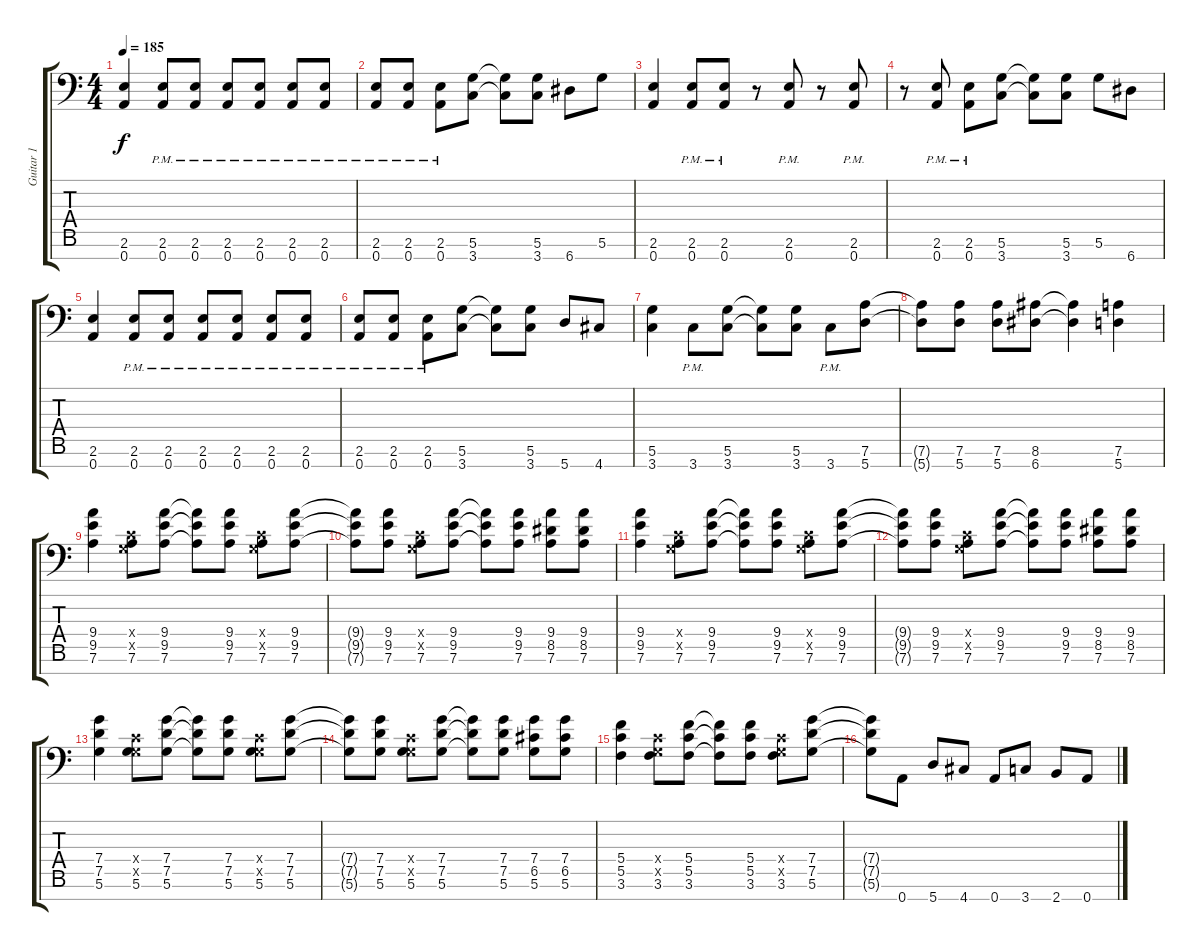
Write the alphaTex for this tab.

\track ("Guitar 1" "Guitar 1") {instrument distortionguitar}
\staff {score tabs}
\tuning (D4 A3 F3 C3 G2 D2 A1) {hide}
\ts (4 4)
\tempo 185
\clef f4
\ks c
(2.6 0.7).4{dy f} (2.6{pm} 0.7{pm}).8 (2.6{pm} 0.7{pm}).8 (2.6{pm} 0.7{pm}).8 (2.6{pm} 0.7{pm}).8 (2.6{pm} 0.7{pm}).8 (2.6{pm} 0.7{pm}).8 |
(2.6{pm} 0.7{pm}).8 (2.6{pm} 0.7{pm}).8 (2.6{pm} 0.7{pm}).8 (5.6 3.7).8 (5.6{t} 3.7{t}).8 (5.6 3.7).8 6.7.8 5.6.8 |
(2.6 0.7).4 (2.6{pm} 0.7{pm}).8 (2.6{pm} 0.7{pm}).8 r.8 (2.6{pm} 0.7{pm}).8 r.8 (2.6{pm} 0.7{pm}).8 |
r.8 (2.6{pm} 0.7{pm}).8 (2.6{pm} 0.7{pm}).8 (5.6 3.7).8 (5.6{t} 3.7{t}).8 (5.6 3.7).8 5.6.8 6.7.8 |
(2.6 0.7).4 (2.6{pm} 0.7{pm}).8 (2.6{pm} 0.7{pm}).8 (2.6{pm} 0.7{pm}).8 (2.6{pm} 0.7{pm}).8 (2.6{pm} 0.7{pm}).8 (2.6{pm} 0.7{pm}).8 |
(2.6{pm} 0.7{pm}).8 (2.6{pm} 0.7{pm}).8 (2.6{pm} 0.7{pm}).8 (5.6 3.7).8 (5.6{t} 3.7{t}).8 (5.6 3.7).8 5.7.8 4.7.8 |
(5.6 3.7).4 3.7{pm}.8 (5.6 3.7).8 (5.6{t} 3.7{t}).8 (5.6 3.7).8 3.7{pm}.8 (7.6 5.7).8 |
(7.6{t} 5.7{t}).8 (7.6 5.7).8 (7.6 5.7).8 (8.6 6.7).8 (8.6{t} 6.7{t}).4 (7.6 5.7).4 |
(9.4 9.5 7.6).4 (0.4{x} 0.5{x} 7.6).8 (9.4 9.5 7.6).8 (9.4{t} 9.5{t} 7.6{t}).8 (9.4 9.5 7.6).8 (0.4{x} 0.5{x} 7.6).8 (9.4 9.5 7.6).8 |
(9.4{t} 9.5{t} 7.6{t}).8 (9.4 9.5 7.6).8 (0.4{x} 0.5{x} 7.6).8 (9.4 9.5 7.6).8 (9.4{t} 9.5{t} 7.6{t}).8 (9.4 9.5 7.6).8 (9.4 8.5 7.6).8 (9.4 8.5 7.6).8 |
(9.4 9.5 7.6).4 (0.4{x} 0.5{x} 7.6).8 (9.4 9.5 7.6).8 (9.4{t} 9.5{t} 7.6{t}).8 (9.4 9.5 7.6).8 (0.4{x} 0.5{x} 7.6).8 (9.4 9.5 7.6).8 |
(9.4{t} 9.5{t} 7.6{t}).8 (9.4 9.5 7.6).8 (0.4{x} 0.5{x} 7.6).8 (9.4 9.5 7.6).8 (9.4{t} 9.5{t} 7.6{t}).8 (9.4 9.5 7.6).8 (9.4 8.5 7.6).8 (9.4 8.5 7.6).8 |
(7.4 7.5 5.6).4 (0.4{x} 0.5{x} 5.6).8 (7.4 7.5 5.6).8 (7.4{t} 7.5{t} 5.6{t}).8 (7.4 7.5 5.6).8 (0.4{x} 0.5{x} 5.6).8 (7.4 7.5 5.6).8 |
(7.4{t} 7.5{t} 5.6{t}).8 (7.4 7.5 5.6).8 (0.4{x} 0.5{x} 5.6).8 (7.4 7.5 5.6).8 (7.4{t} 7.5{t} 5.6{t}).8 (7.4 7.5 5.6).8 (7.4 6.5 5.6).8 (7.4 6.5 5.6).8 |
(5.4 5.5 3.6).4 (0.4{x} 0.5{x} 3.6).8 (5.4 5.5 3.6).8 (5.4{t} 5.5{t} 3.6{t}).8 (5.4 5.5 3.6).8 (0.4{x} 0.5{x} 3.6).8 (7.4 7.5 5.6).8 |
(7.4{t} 7.5{t} 5.6{t}).8 0.7.8 5.7.8 4.7.8 0.7.8 3.7.8 2.7.8 0.7.8
